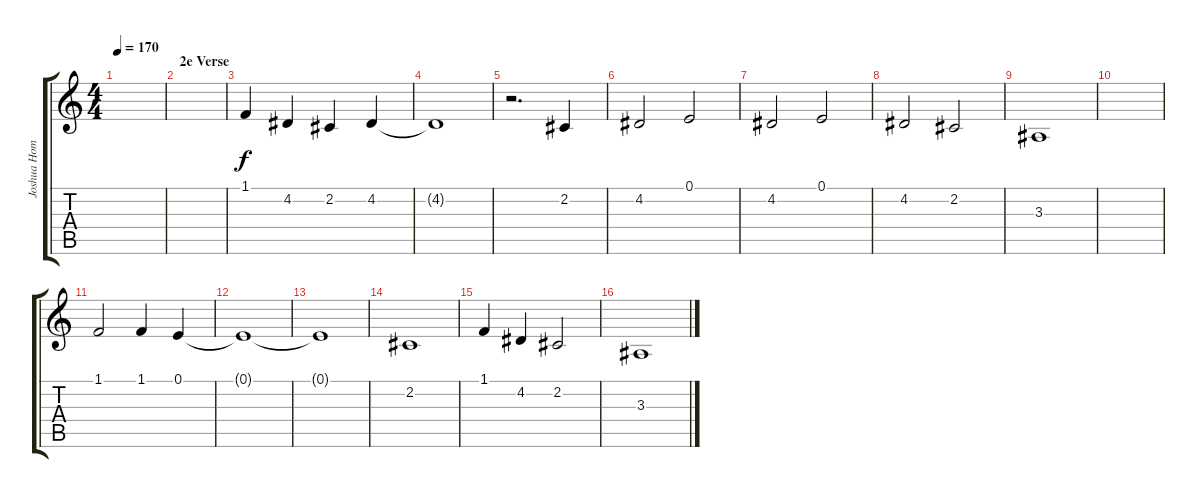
\track ("Joshua Homme - vocals" "Joshua Hom") {instrument lead6voice}
\staff {score tabs}
\tuning (E4 B3 G3 D3 A2 E2) {hide}
\ts (4 4)
\tempo 170
\clef g2
\ks c
|
\section ("" "2e Verse")
|
1.1.4 4.2.4 2.2.4 4.2.4 |
4.2{t}.1 |
r.2{d} 2.2.4 |
\section ("" "")
4.2.2 0.1.2 |
4.2.2 0.1.2 |
4.2.2 2.2.2 |
3.3.1 |
\section ("" "")
|
1.1.2 1.1.4 0.1.4 |
0.1{t}.1 |
0.1{t}.1 |
\section ("" "")
2.2.1 |
1.1.4 4.2.4 2.2.2 |
3.3.1
